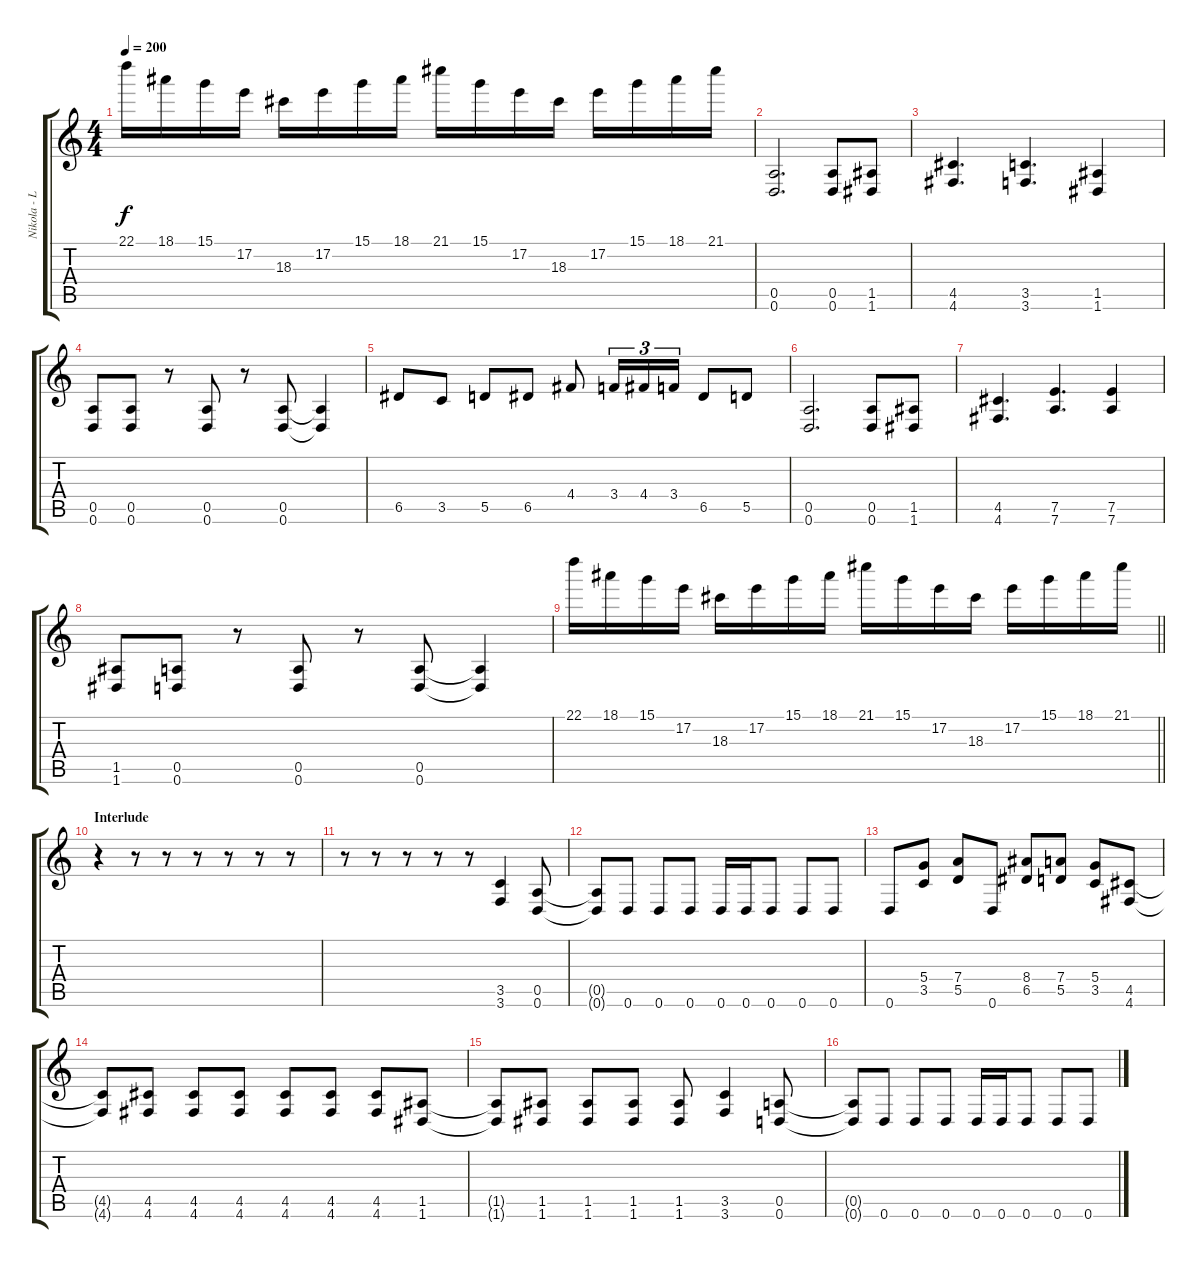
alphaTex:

\track ("Nikola - Lead Guitar" "Nikola - L") {instrument distortionguitar}
\staff {score tabs}
\tuning (E4 B3 G3 D3 A2 D2) {hide}
\ts (4 4)
\tempo 200
\clef g2
\ks c
22.1.16{dy f} 18.1.16 15.1.16 17.2.16 18.3.16 17.2.16 15.1.16 18.1.16 21.1.16 15.1.16 17.2.16 18.3.16 17.2.16 15.1.16 18.1.16 21.1.16 |
(0.5 0.6).2{d} (0.5 0.6).8 (1.5 1.6).8 |
(4.5 4.6).4{d} (3.5 3.6).4{d} (1.5 1.6).4 |
(0.5 0.6).8 (0.5 0.6).8 r.8 (0.5 0.6).8 r.8 (0.5 0.6).8 (0.5{t} 0.6{t}).4 |
6.5.8 3.5.8 5.5.8 6.5.8 4.4.8 3.4.16{tu (3 2)} 4.4.16{tu (3 2)} 3.4.16{tu (3 2)} 6.5.8 5.5.8 |
(0.5 0.6).2{d} (0.5 0.6).8 (1.5 1.6).8 |
(4.5 4.6).4{d} (7.5 7.6).4{d} (7.5 7.6).4 |
(1.5 1.6).8 (0.5 0.6).8 r.8 (0.5 0.6).8 r.8 (0.5 0.6).8 (0.5{t} 0.6{t}).4 |
\barLineRight lightlight
22.1.16 18.1.16 15.1.16 17.2.16 18.3.16 17.2.16 15.1.16 18.1.16 21.1.16 15.1.16 17.2.16 18.3.16 17.2.16 15.1.16 18.1.16 21.1.16 |
\section ("" "Interlude")
r.4 r.8 r.8 r.8 r.8 r.8 r.8 |
r.8 r.8 r.8 r.8 r.8 (3.5 3.6).4 (0.5 0.6).8 |
(0.5{t} 0.6{t}).8 0.6.8 0.6.8 0.6.8 0.6.16 0.6.16 0.6.8 0.6.8 0.6.8 |
0.6.8 (5.4 3.5).8 (7.4 5.5).8 0.6.8 (8.4 6.5).8 (7.4 5.5).8 (5.4 3.5).8 (4.5 4.6).8 |
(4.5{t} 4.6{t}).8 (4.5 4.6).8 (4.5 4.6).8 (4.5 4.6).8 (4.5 4.6).8 (4.5 4.6).8 (4.5 4.6).8 (1.5 1.6).8 |
(1.5{t} 1.6{t}).8 (1.5 1.6).8 (1.5 1.6).8 (1.5 1.6).8 (1.5 1.6).8 (3.5 3.6).4 (0.5 0.6).8 |
(0.5{t} 0.6{t}).8 0.6.8 0.6.8 0.6.8 0.6.16 0.6.16 0.6.8 0.6.8 0.6.8
